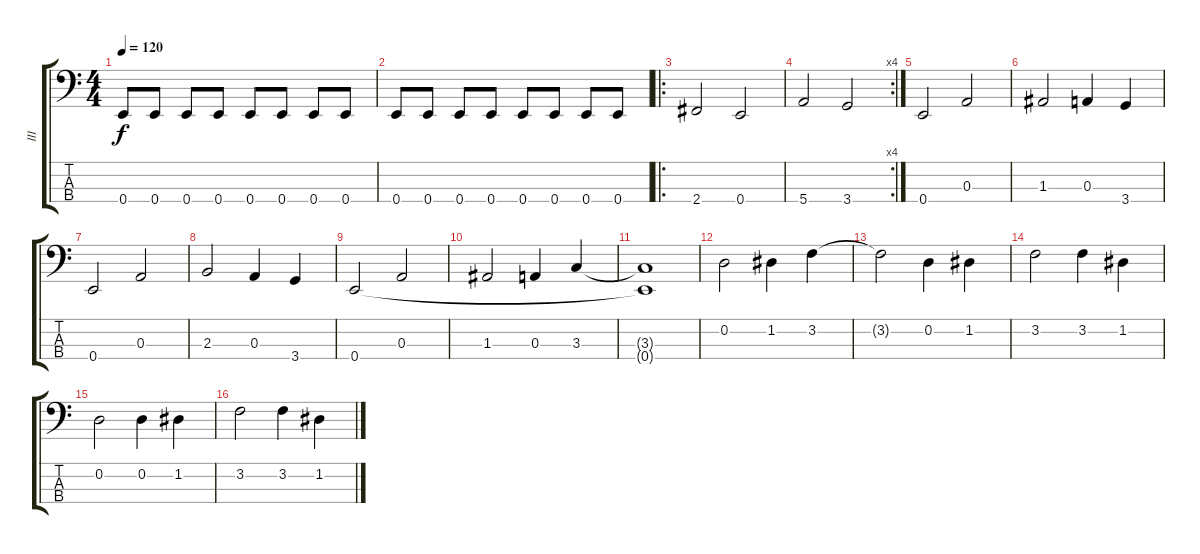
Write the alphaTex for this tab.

\track ("III" "III") {instrument electricbassfinger}
\staff {score tabs}
\tuning (G2 D2 A1 E1) {hide}
\ts (4 4)
\tempo 120
\clef f4
\ks c
0.4.8{dy f} 0.4.8 0.4.8 0.4.8 0.4.8 0.4.8 0.4.8 0.4.8 |
0.4.8 0.4.8 0.4.8 0.4.8 0.4.8 0.4.8 0.4.8 0.4.8 |
\ro
2.4.2 0.4.2 |
\rc 4
5.4.2 3.4.2 |
0.4.2 0.3.2 |
1.3.2 0.3.4 3.4.4 |
0.4.2 0.3.2 |
2.3.2 0.3.4 3.4.4 |
0.4.2 0.3.2 |
1.3.2 0.3.4 3.3.4 |
(3.3{t} 0.4{t}).1 |
0.2.2 1.2.4 3.2.4 |
3.2{t}.2 0.2.4 1.2.4 |
3.2.2 3.2.4 1.2.4 |
0.2.2 0.2.4 1.2.4 |
3.2.2 3.2.4 1.2.4
